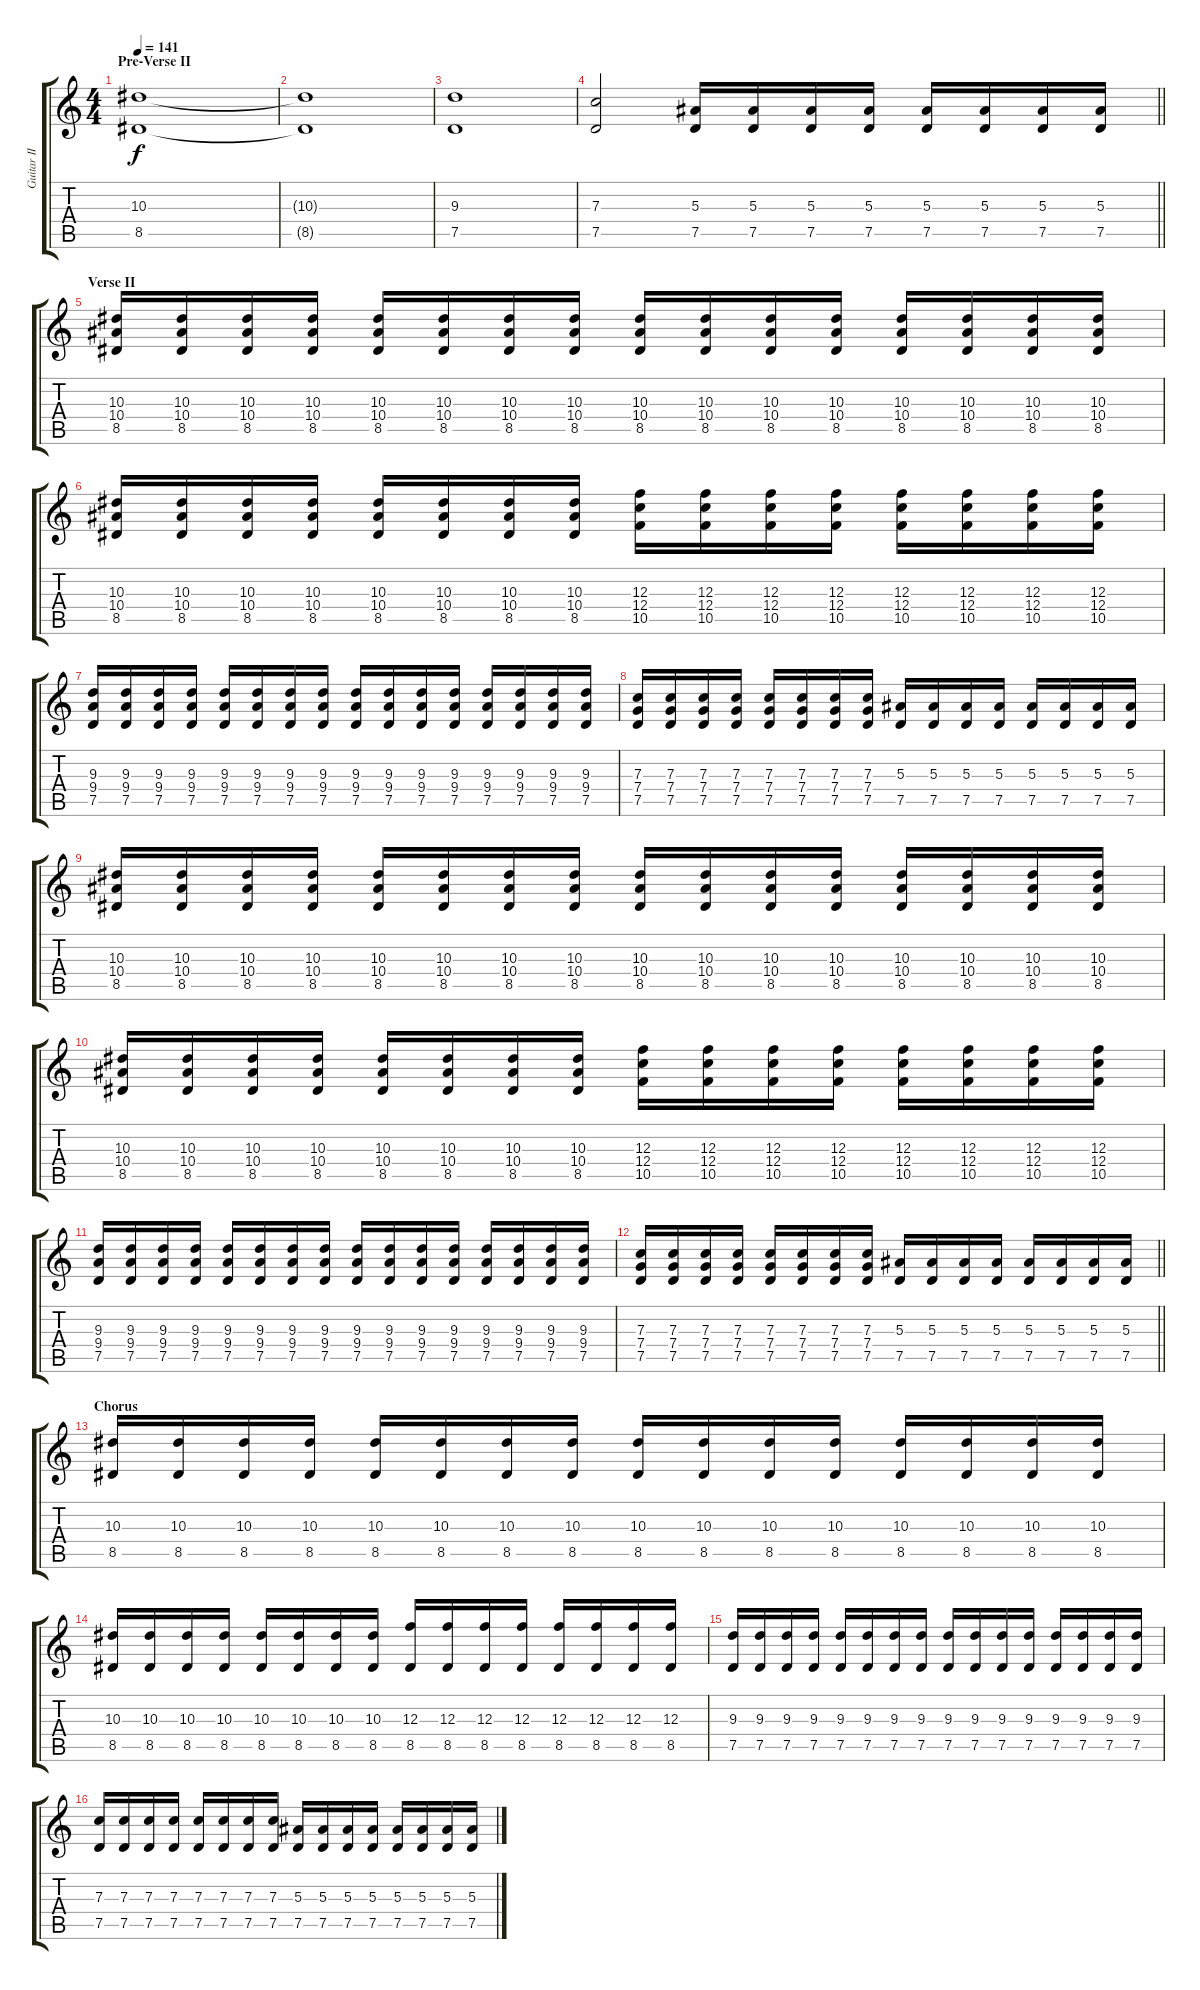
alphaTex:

\track ("Guitar II" "Guitar II") {instrument distortionguitar}
\staff {score tabs}
\tuning (D4 A3 F3 C3 G2 C2) {hide}
\ts (4 4)
\section ("" "Pre-Verse II")
\tempo 141
\clef g2
\ks c
(10.3 8.5).1{dy f} |
(10.3{t} 8.5{t}).1 |
(9.3 7.5).1 |
\barLineRight lightlight
(7.3 7.5).2 (5.3 7.5).16 (5.3 7.5).16 (5.3 7.5).16 (5.3 7.5).16 (5.3 7.5).16 (5.3 7.5).16 (5.3 7.5).16 (5.3 7.5).16 |
\section ("" "Verse II")
(10.3 10.4 8.5).16 (10.3 10.4 8.5).16 (10.3 10.4 8.5).16 (10.3 10.4 8.5).16 (10.3 10.4 8.5).16 (10.3 10.4 8.5).16 (10.3 10.4 8.5).16 (10.3 10.4 8.5).16 (10.3 10.4 8.5).16 (10.3 10.4 8.5).16 (10.3 10.4 8.5).16 (10.3 10.4 8.5).16 (10.3 10.4 8.5).16 (10.3 10.4 8.5).16 (10.3 10.4 8.5).16 (10.3 10.4 8.5).16 |
(10.3 10.4 8.5).16 (10.3 10.4 8.5).16 (10.3 10.4 8.5).16 (10.3 10.4 8.5).16 (10.3 10.4 8.5).16 (10.3 10.4 8.5).16 (10.3 10.4 8.5).16 (10.3 10.4 8.5).16 (12.3 12.4 10.5).16 (12.3 12.4 10.5).16 (12.3 12.4 10.5).16 (12.3 12.4 10.5).16 (12.3 12.4 10.5).16 (12.3 12.4 10.5).16 (12.3 12.4 10.5).16 (12.3 12.4 10.5).16 |
(9.3 9.4 7.5).16 (9.3 9.4 7.5).16 (9.3 9.4 7.5).16 (9.3 9.4 7.5).16 (9.3 9.4 7.5).16 (9.3 9.4 7.5).16 (9.3 9.4 7.5).16 (9.3 9.4 7.5).16 (9.3 9.4 7.5).16 (9.3 9.4 7.5).16 (9.3 9.4 7.5).16 (9.3 9.4 7.5).16 (9.3 9.4 7.5).16 (9.3 9.4 7.5).16 (9.3 9.4 7.5).16 (9.3 9.4 7.5).16 |
(7.3 7.4 7.5).16 (7.3 7.4 7.5).16 (7.3 7.4 7.5).16 (7.3 7.4 7.5).16 (7.3 7.4 7.5).16 (7.3 7.4 7.5).16 (7.3 7.4 7.5).16 (7.3 7.4 7.5).16 (5.3 7.5).16 (5.3 7.5).16 (5.3 7.5).16 (5.3 7.5).16 (5.3 7.5).16 (5.3 7.5).16 (5.3 7.5).16 (5.3 7.5).16 |
(10.3 10.4 8.5).16 (10.3 10.4 8.5).16 (10.3 10.4 8.5).16 (10.3 10.4 8.5).16 (10.3 10.4 8.5).16 (10.3 10.4 8.5).16 (10.3 10.4 8.5).16 (10.3 10.4 8.5).16 (10.3 10.4 8.5).16 (10.3 10.4 8.5).16 (10.3 10.4 8.5).16 (10.3 10.4 8.5).16 (10.3 10.4 8.5).16 (10.3 10.4 8.5).16 (10.3 10.4 8.5).16 (10.3 10.4 8.5).16 |
(10.3 10.4 8.5).16 (10.3 10.4 8.5).16 (10.3 10.4 8.5).16 (10.3 10.4 8.5).16 (10.3 10.4 8.5).16 (10.3 10.4 8.5).16 (10.3 10.4 8.5).16 (10.3 10.4 8.5).16 (12.3 12.4 10.5).16 (12.3 12.4 10.5).16 (12.3 12.4 10.5).16 (12.3 12.4 10.5).16 (12.3 12.4 10.5).16 (12.3 12.4 10.5).16 (12.3 12.4 10.5).16 (12.3 12.4 10.5).16 |
(9.3 9.4 7.5).16 (9.3 9.4 7.5).16 (9.3 9.4 7.5).16 (9.3 9.4 7.5).16 (9.3 9.4 7.5).16 (9.3 9.4 7.5).16 (9.3 9.4 7.5).16 (9.3 9.4 7.5).16 (9.3 9.4 7.5).16 (9.3 9.4 7.5).16 (9.3 9.4 7.5).16 (9.3 9.4 7.5).16 (9.3 9.4 7.5).16 (9.3 9.4 7.5).16 (9.3 9.4 7.5).16 (9.3 9.4 7.5).16 |
\barLineRight lightlight
(7.3 7.4 7.5).16 (7.3 7.4 7.5).16 (7.3 7.4 7.5).16 (7.3 7.4 7.5).16 (7.3 7.4 7.5).16 (7.3 7.4 7.5).16 (7.3 7.4 7.5).16 (7.3 7.4 7.5).16 (5.3 7.5).16 (5.3 7.5).16 (5.3 7.5).16 (5.3 7.5).16 (5.3 7.5).16 (5.3 7.5).16 (5.3 7.5).16 (5.3 7.5).16 |
\section ("" "Chorus")
(10.3 8.5).16 (10.3 8.5).16 (10.3 8.5).16 (10.3 8.5).16 (10.3 8.5).16 (10.3 8.5).16 (10.3 8.5).16 (10.3 8.5).16 (10.3 8.5).16 (10.3 8.5).16 (10.3 8.5).16 (10.3 8.5).16 (10.3 8.5).16 (10.3 8.5).16 (10.3 8.5).16 (10.3 8.5).16 |
(10.3 8.5).16 (10.3 8.5).16 (10.3 8.5).16 (10.3 8.5).16 (10.3 8.5).16 (10.3 8.5).16 (10.3 8.5).16 (10.3 8.5).16 (12.3 8.5).16 (12.3 8.5).16 (12.3 8.5).16 (12.3 8.5).16 (12.3 8.5).16 (12.3 8.5).16 (12.3 8.5).16 (12.3 8.5).16 |
(9.3 7.5).16 (9.3 7.5).16 (9.3 7.5).16 (9.3 7.5).16 (9.3 7.5).16 (9.3 7.5).16 (9.3 7.5).16 (9.3 7.5).16 (9.3 7.5).16 (9.3 7.5).16 (9.3 7.5).16 (9.3 7.5).16 (9.3 7.5).16 (9.3 7.5).16 (9.3 7.5).16 (9.3 7.5).16 |
(7.3 7.5).16 (7.3 7.5).16 (7.3 7.5).16 (7.3 7.5).16 (7.3 7.5).16 (7.3 7.5).16 (7.3 7.5).16 (7.3 7.5).16 (5.3 7.5).16 (5.3 7.5).16 (5.3 7.5).16 (5.3 7.5).16 (5.3 7.5).16 (5.3 7.5).16 (5.3 7.5).16 (5.3 7.5).16
